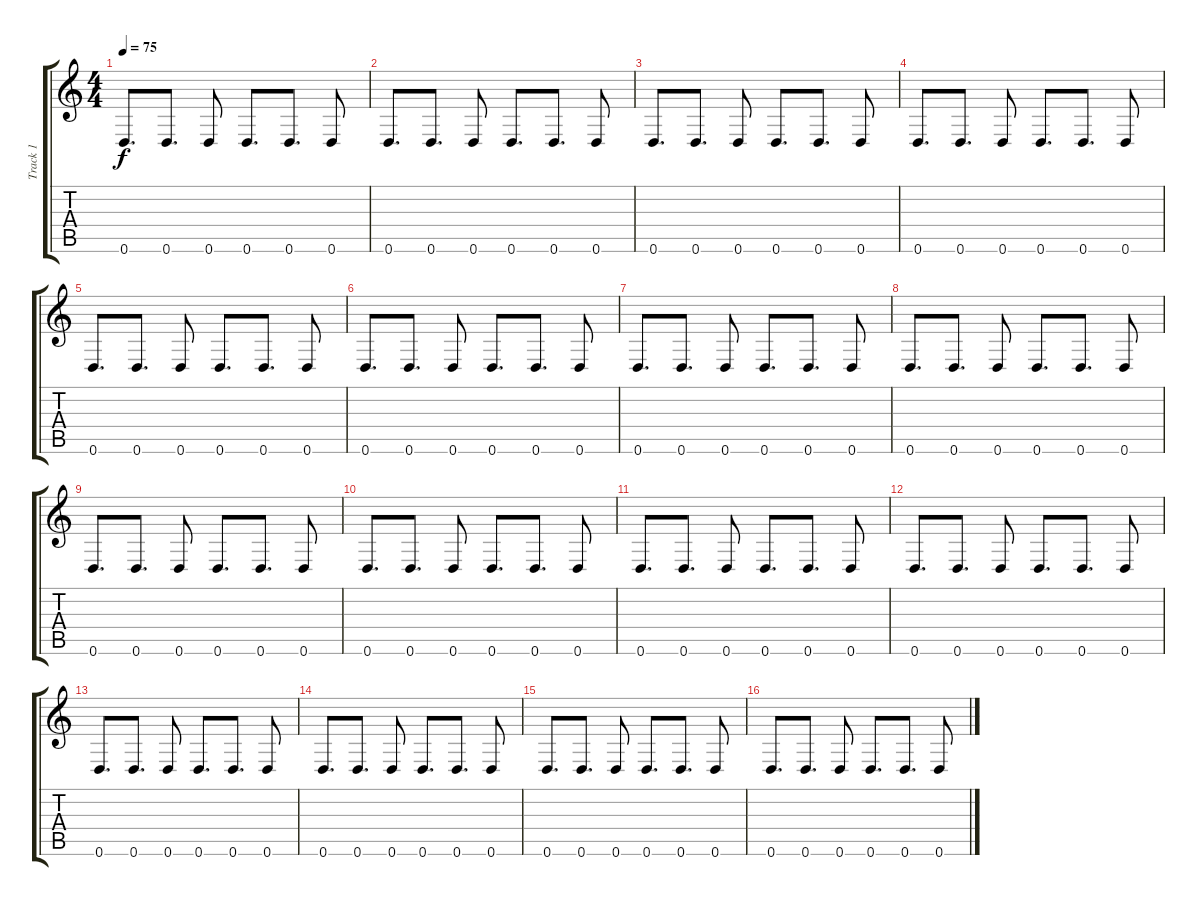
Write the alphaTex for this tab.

\track ("Track 1" "Track 1") {instrument acousticguitarsteel}
\staff {score tabs}
\tuning (E4 B3 G3 D3 A2 D2) {hide}
\ts (4 4)
\tempo 75
\clef g2
\ks c
0.6.8{d dy f} 0.6.8{d} 0.6.8 0.6.8{d} 0.6.8{d} 0.6.8 |
0.6.8{d} 0.6.8{d} 0.6.8 0.6.8{d} 0.6.8{d} 0.6.8 |
0.6.8{d} 0.6.8{d} 0.6.8 0.6.8{d} 0.6.8{d} 0.6.8 |
0.6.8{d} 0.6.8{d} 0.6.8 0.6.8{d} 0.6.8{d} 0.6.8 |
0.6.8{d} 0.6.8{d} 0.6.8 0.6.8{d} 0.6.8{d} 0.6.8 |
0.6.8{d} 0.6.8{d} 0.6.8 0.6.8{d} 0.6.8{d} 0.6.8 |
0.6.8{d} 0.6.8{d} 0.6.8 0.6.8{d} 0.6.8{d} 0.6.8 |
0.6.8{d} 0.6.8{d} 0.6.8 0.6.8{d} 0.6.8{d} 0.6.8 |
0.6.8{d} 0.6.8{d} 0.6.8 0.6.8{d} 0.6.8{d} 0.6.8 |
0.6.8{d} 0.6.8{d} 0.6.8 0.6.8{d} 0.6.8{d} 0.6.8 |
0.6.8{d} 0.6.8{d} 0.6.8 0.6.8{d} 0.6.8{d} 0.6.8 |
0.6.8{d} 0.6.8{d} 0.6.8 0.6.8{d} 0.6.8{d} 0.6.8 |
0.6.8{d} 0.6.8{d} 0.6.8 0.6.8{d} 0.6.8{d} 0.6.8 |
0.6.8{d} 0.6.8{d} 0.6.8 0.6.8{d} 0.6.8{d} 0.6.8 |
0.6.8{d} 0.6.8{d} 0.6.8 0.6.8{d} 0.6.8{d} 0.6.8 |
0.6.8{d} 0.6.8{d} 0.6.8 0.6.8{d} 0.6.8{d} 0.6.8
